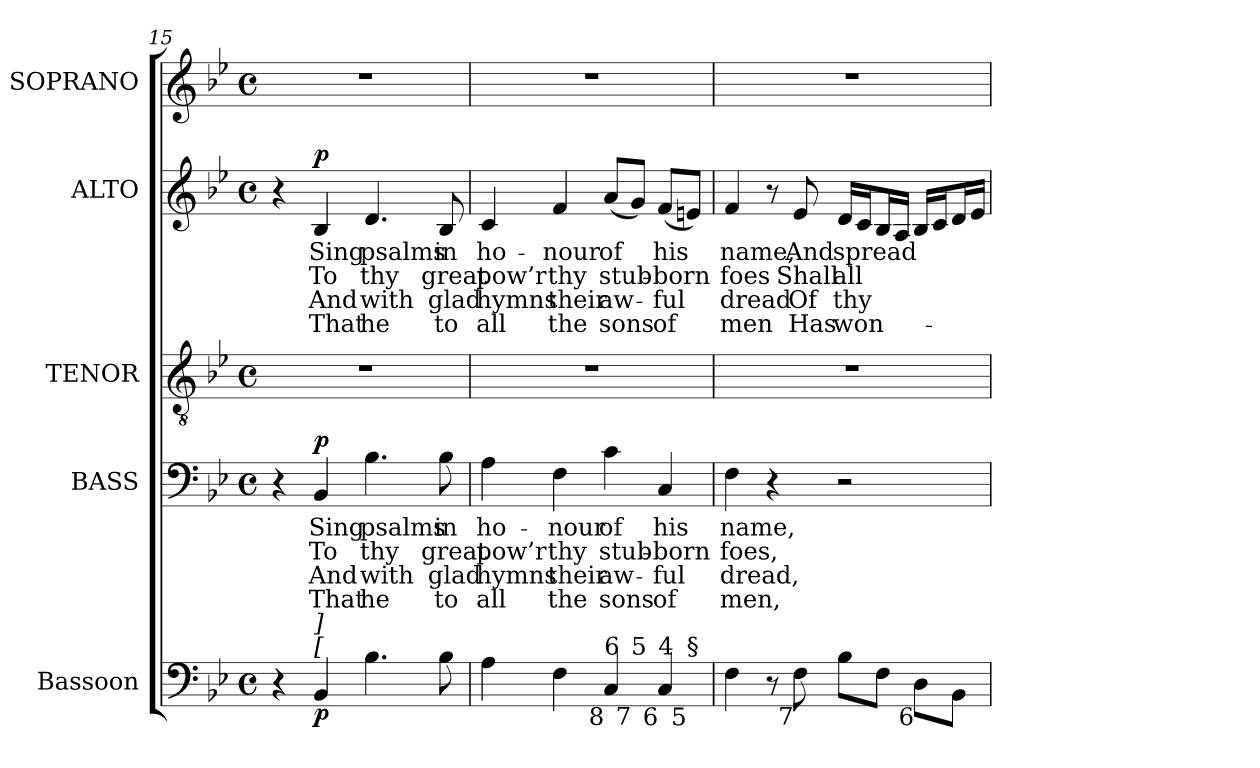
**kern	**dynam	**kern	**text	**text	**text	**text	**dynam	**kern	**kern	**text	**text	**text	**text	**dynam	**kern
*part5	*part5	*part4	*part4	*part4	*part4	*part4	*part4	*part3	*part2	*part2	*part2	*part2	*part2	*part2	*part1
*staff5	*staff5	*staff4	*staff4	*staff4	*staff4	*staff4	*staff4	*staff3	*staff2	*staff2	*staff2	*staff2	*staff2	*staff2	*staff1
*I"Bassoon	*	*I"BASS	*	*	*	*	*	*I"TENOR	*I"ALTO	*	*	*	*	*	*I"SOPRANO
*I'Bsn.	*	*I'B.	*	*	*	*	*	*I'T.	*I'A.	*	*	*	*	*	*I'S.
*clefF4	*	*clefF4	*	*	*	*	*	*clefGv2	*clefG2	*	*	*	*	*	*clefG2
*	*	*	*	*	*	*	*	*ITrd7c12	*	*	*	*	*	*	*
*k[b-e-]	*	*k[b-e-]	*	*	*	*	*	*k[b-e-]	*k[b-e-]	*	*	*	*	*	*k[b-e-]
*B-:	*	*B-:	*	*	*	*	*	*B-:	*B-:	*	*	*	*	*	*B-:
*M4/4	*	*M4/4	*	*	*	*	*	*M4/4	*M4/4	*	*	*	*	*	*M4/4
*met(c)	*	*met(c)	*	*	*	*	*	*met(c)	*met(c)	*	*	*	*	*	*met(c)
=15	=15	=15	=15	=15	=15	=15	=15	=15	=15	=15	=15	=15	=15	=15	=15
4r	.	4r	.	.	.	.	.	1r	4r	.	.	.	.	.	1r
!	!	!	!LO:LY:b:color=#000000	!LO:LY:b:color=#000000	!LO:LY:b:color=#000000	!LO:LY:b:color=#000000	!	!	!	!	!	!	!	!	!
!LO:TX:a:i:t=[	!	!	!	!	!	!	!	!	!	!	!	!	!	!	!
!LO:TX:a:i:t=]	!	!	!	!	!	!	!	!	!	!	!	!	!	!	!
!	!	!	!	!	!	!	!	!	!	!LO:LY:b:color=#000000	!LO:LY:b:color=#000000	!LO:LY:b:color=#000000	!LO:LY:b:color=#000000	!	!
4BB-i/	p	4BB-i/	Sing	To	And	That	p	.	4B-i/	Sing	To	And	That	p	.
!	!	!	!LO:LY:b:color=#000000	!LO:LY:b:color=#000000	!LO:LY:b:color=#000000	!LO:LY:b:color=#000000	!	!	!	!	!	!	!	!	!
!	!	!	!	!	!	!	!	!	!	!LO:LY:b:color=#000000	!LO:LY:b:color=#000000	!LO:LY:b:color=#000000	!LO:LY:b:color=#000000	!	!
4.B-i\	.	4.B-i\	psalms	thy	with	he	.	.	4.di/	psalms	thy	with	he	.	.
!	!	!	!LO:LY:b:color=#000000	!LO:LY:b:color=#000000	!LO:LY:b:color=#000000	!LO:LY:b:color=#000000	!	!	!	!	!	!	!	!	!
!	!	!	!	!	!	!	!	!	!	!LO:LY:b:color=#000000	!LO:LY:b:color=#000000	!LO:LY:b:color=#000000	!LO:LY:b:color=#000000	!	!
8B-i\	.	8B-i\	in	great	glad	to	.	.	8B-i/	in	great	glad	to	.	.
=16	=16	=16	=16	=16	=16	=16	=16	=16	=16	=16	=16	=16	=16	=16	=16
!	!	!	!LO:LY:b:color=#000000	!LO:LY:b:color=#000000	!LO:LY:b:color=#000000	!LO:LY:b:color=#000000	!	!	!	!	!	!	!	!	!
!LO:TX:b:rj:t=6	!	!	!	!	!	!	!	!	!	!	!	!	!	!	!
!	!	!	!	!	!	!	!	!	!	!LO:LY:b:color=#000000	!LO:LY:b:color=#000000	!LO:LY:b:color=#000000	!LO:LY:b:color=#000000	!	!
*^	*	*	*	*	*	*	*	*	*	*	*	*	*	*	*
*	*^	*	*	*	*	*	*	*	*	*	*	*	*	*	*	*
4Ai\	2ryy	2..ryy	.	4Ai\	ho-	pow’r	hymns	all	.	1r	4ci/	ho-	pow’r	hymns	all	.	1r
!	!	!	!	!	!LO:LY:b:color=#000000	!LO:LY:b:color=#000000	!LO:LY:b:color=#000000	!LO:LY:b:color=#000000	!	!	!	!	!	!	!	!	!
!	!	!	!	!	!	!	!	!	!	!	!	!LO:LY:b:color=#000000	!LO:LY:b:color=#000000	!LO:LY:b:color=#000000	!LO:LY:b:color=#000000	!	!
4Fi\	.	.	.	4Fi\	-nour	thy	their	the	.	.	4fi/	-nour	thy	their	the	.	.
!	!	!	!	!	!LO:LY:b:color=#000000	!LO:LY:b:color=#000000	!LO:LY:b:color=#000000	!LO:LY:b:color=#000000	!	!	!	!	!	!	!	!	!
!LO:TX:b:rj:t=8	!	!	!	!	!	!	!	!	!	!	!	!	!	!	!	!	!
!LO:TX:t=6	!	!	!	!	!	!	!	!	!	!	!	!	!	!	!	!	!
!	!	!	!	!	!	!	!	!	!	!	!	!LO:LY:b:color=#000000	!LO:LY:b:color=#000000	!LO:LY:b:color=#000000	!LO:LY:b:color=#000000	!	!
4Ci/	8ryy	.	.	4ci\	of	stub-	aw-	-sons	.	.	(8ai/L	of	stub-	aw-	-sons	.	.
!	!LO:TX:b:rj:t=7	!	!	!	!	!	!	!	!	!	!	!	!	!	!	!	!
!	!LO:TX:t=5	!	!	!	!	!	!	!	!	!	!	!	!	!	!	!	!
.	4.ryy	.	.	.	.	.	.	.	.	.	8gi/J)	.	.	.	.	.	.
!	!	!	!	!	!LO:LY:b:color=#000000	!LO:LY:b:color=#000000	!LO:LY:b:color=#000000	!LO:LY:b:color=#000000	!	!	!	!	!	!	!	!	!
!LO:TX:b:rj:t=6	!	!	!	!	!	!	!	!	!	!	!	!	!	!	!	!	!
!LO:TX:t=4	!	!	!	!	!	!	!	!	!	!	!	!	!	!	!	!	!
!	!	!	!	!	!	!	!	!	!	!	!	!LO:LY:b:color=#000000	!LO:LY:b:color=#000000	!LO:LY:b:color=#000000	!LO:LY:b:color=#000000	!	!
4Ci/	.	.	.	4Ci/	his	-born	ful	of	.	.	(8fi/L	his	-born	ful	of	.	.
!	!	!LO:TX:b:rj:t=5	!	!	!	!	!	!	!	!	!	!	!	!	!	!	!
!	!	!LO:TX:t=§	!	!	!	!	!	!	!	!	!	!	!	!	!	!	!
.	.	8ryy	.	.	.	.	.	.	.	.	8eni/J)	.	.	.	.	.	.
*v	*v	*v	*	*	*	*	*	*	*	*	*	*	*	*	*	*	*
=17	=17	=17	=17	=17	=17	=17	=17	=17	=17	=17	=17	=17	=17	=17	=17
*^	*	*	*	*	*	*	*	*	*	*	*	*	*	*	*
*	*^	*	*	*	*	*	*	*	*	*	*	*	*	*	*	*
!	!	!	!	!	!LO:LY:b:color=#000000	!LO:LY:b:color=#000000	!LO:LY:b:color=#000000	!LO:LY:b:color=#000000	!	!	!	!	!	!	!	!	!
*v	*v	*v	*	*	*	*	*	*	*	*	*	*	*	*	*	*	*
*^	*	*	*	*	*	*	*	*	*	*	*	*	*	*	*
*	*^	*	*	*	*	*	*	*	*	*	*	*	*	*	*	*
!	!	!	!	!	!	!	!	!	!	!	!	!LO:LY:b:color=#000000	!LO:LY:b:color=#000000	!LO:LY:b:color=#000000	!LO:LY:b:color=#000000	!	!
*v	*v	*v	*	*	*	*	*	*	*	*	*	*	*	*	*	*	*
4Fi\	.	4Fi\	name,	foes,	dread,	men,	.	1r	4fi/	name,	foes	dread	men	.	1r
8r	.	4r	.	.	.	.	.	.	8r	.	.	.	.	.	.
!LO:TX:b:rj:t=7	!	!	!	!	!	!	!	!	!	!	!	!	!	!	!
!	!	!	!	!	!	!	!	!	!	!LO:LY:b:color=#000000	!LO:LY:b:color=#000000	!LO:LY:b:color=#000000	!LO:LY:b:color=#000000	!	!
8Fi\	.	.	.	.	.	.	.	.	8e-i/	And	Shall	Of	Has	.	.
!	!	!	!	!	!	!	!	!	!	!LO:LY:b:color=#000000	!LO:LY:b:color=#000000	!LO:LY:b:color=#000000	!LO:LY:b:color=#000000	!	!
8B-i\L	.	2r	.	.	.	.	.	.	16di/LL	spread	all	thy	won-	.	.
.	.	.	.	.	.	.	.	.	16ci/J	.	.	.	.	.	.
8Fi\J	.	.	.	.	.	.	.	.	16B-i/L	.	.	.	.	.	.
.	.	.	.	.	.	.	.	.	16Ai/JJ	.	.	.	.	.	.
!LO:TX:b:rj:t=6	!	!	!	!	!	!	!	!	!	!	!	!	!	!	!
8Di\L	.	.	.	.	.	.	.	.	16B-i/LL	.	.	.	.	.	.
.	.	.	.	.	.	.	.	.	16ci/J	.	.	.	.	.	.
8BB-i\J	.	.	.	.	.	.	.	.	16di/L	.	.	.	.	.	.
.	.	.	.	.	.	.	.	.	16e-i/JJ	.	.	.	.	.	.
=	=	=	=	=	=	=	=	=	=	=	=	=	=	=	=
*-	*-	*-	*-	*-	*-	*-	*-	*-	*-	*-	*-	*-	*-	*-	*-
